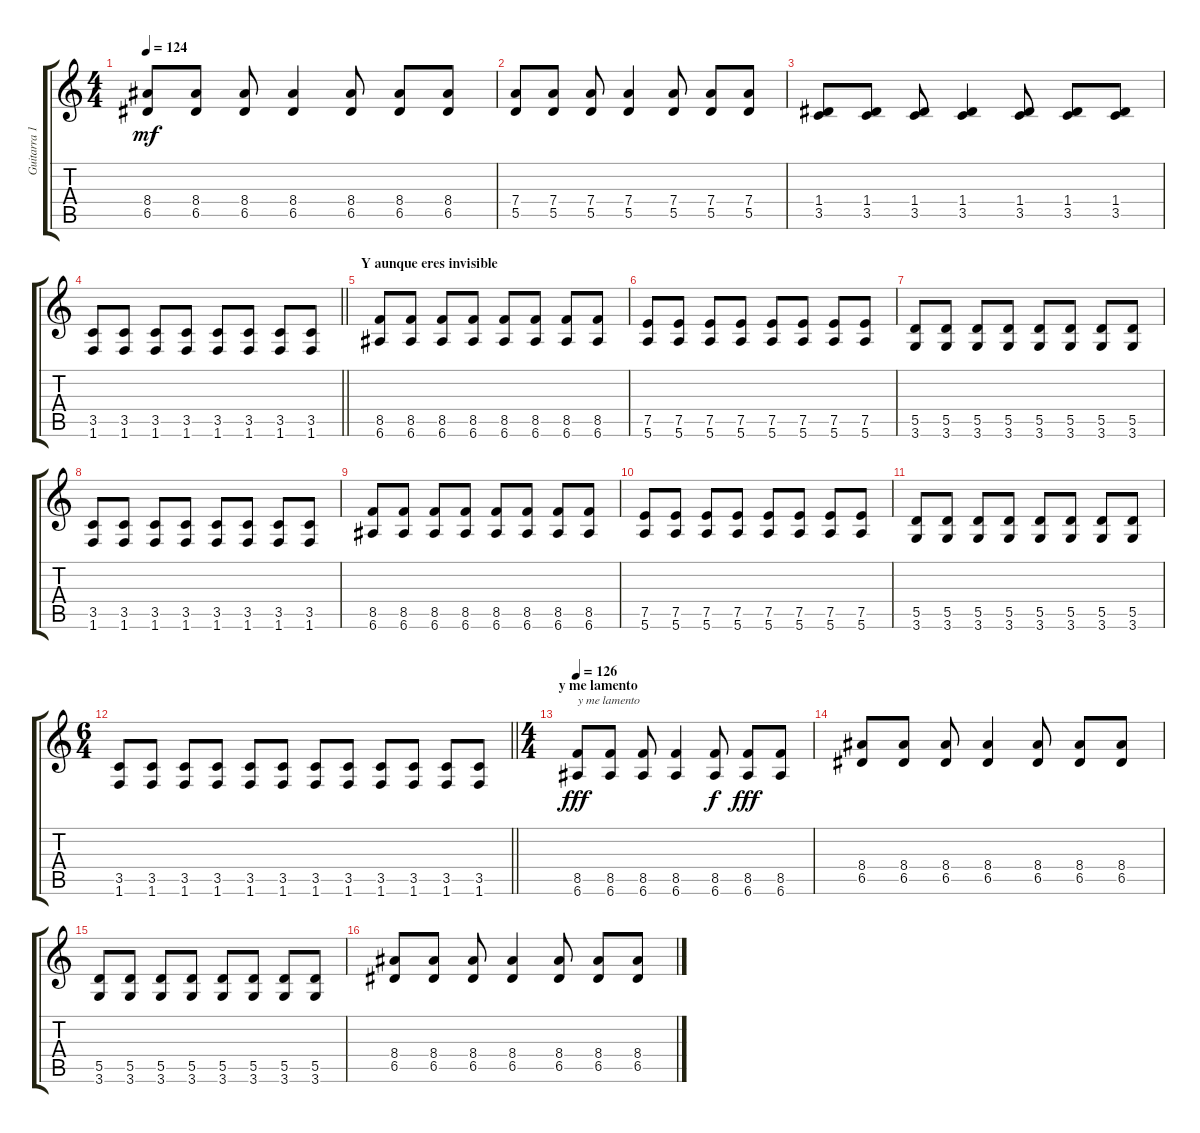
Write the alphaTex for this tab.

\track ("Guitarra 1" "Guitarra 1") {instrument acousticguitarsteel}
\staff {score tabs}
\tuning (E4 B3 G3 D3 A2 E2) {hide}
\ts (4 4)
\tempo 124
\clef g2
\ks c
(8.4 6.5).8{dy mf} (8.4 6.5).8 (8.4 6.5).8 (8.4 6.5).4 (8.4 6.5).8 (8.4 6.5).8 (8.4 6.5).8 |
(7.4 5.5).8 (7.4 5.5).8 (7.4 5.5).8 (7.4 5.5).4 (7.4 5.5).8 (7.4 5.5).8 (7.4 5.5).8 |
(1.4 3.5).8 (1.4 3.5).8 (1.4 3.5).8 (1.4 3.5).4 (1.4 3.5).8 (1.4 3.5).8 (1.4 3.5).8 |
\barLineRight lightlight
(3.5 1.6).8 (3.5 1.6).8 (3.5 1.6).8 (3.5 1.6).8 (3.5 1.6).8 (3.5 1.6).8 (3.5 1.6).8 (3.5 1.6).8 |
\section ("" "Y aunque eres invisible")
(8.5 6.6).8 (8.5 6.6).8 (8.5 6.6).8 (8.5 6.6).8 (8.5 6.6).8 (8.5 6.6).8 (8.5 6.6).8 (8.5 6.6).8 |
(7.5 5.6).8 (7.5 5.6).8 (7.5 5.6).8 (7.5 5.6).8 (7.5 5.6).8 (7.5 5.6).8 (7.5 5.6).8 (7.5 5.6).8 |
(5.5 3.6).8 (5.5 3.6).8 (5.5 3.6).8 (5.5 3.6).8 (5.5 3.6).8 (5.5 3.6).8 (5.5 3.6).8 (5.5 3.6).8 |
(3.5 1.6).8 (3.5 1.6).8 (3.5 1.6).8 (3.5 1.6).8 (3.5 1.6).8 (3.5 1.6).8 (3.5 1.6).8 (3.5 1.6).8 |
(8.5 6.6).8 (8.5 6.6).8 (8.5 6.6).8 (8.5 6.6).8 (8.5 6.6).8 (8.5 6.6).8 (8.5 6.6).8 (8.5 6.6).8 |
(7.5 5.6).8 (7.5 5.6).8 (7.5 5.6).8 (7.5 5.6).8 (7.5 5.6).8 (7.5 5.6).8 (7.5 5.6).8 (7.5 5.6).8 |
(5.5 3.6).8 (5.5 3.6).8 (5.5 3.6).8 (5.5 3.6).8 (5.5 3.6).8 (5.5 3.6).8 (5.5 3.6).8 (5.5 3.6).8 |
\ts (6 4)
\barLineRight lightlight
(3.5 1.6).8 (3.5 1.6).8 (3.5 1.6).8 (3.5 1.6).8 (3.5 1.6).8 (3.5 1.6).8 (3.5 1.6).8 (3.5 1.6).8 (3.5 1.6).8 (3.5 1.6).8 (3.5 1.6).8 (3.5 1.6).8 |
\ts (4 4)
\section ("" "y me lamento")
\tempo 126
(8.5 6.6).8{txt "y me lamento" dy fff volume 16 balance 0 instrument distortionguitar} (8.5 6.6).8 (8.5 6.6).8 (8.5 6.6).4 (8.5 6.6).8{dy f} (8.5 6.6).8{dy fff} (8.5 6.6).8 |
(8.4 6.5).8 (8.4 6.5).8 (8.4 6.5).8 (8.4 6.5).4 (8.4 6.5).8 (8.4 6.5).8 (8.4 6.5).8 |
(5.5 3.6).8 (5.5 3.6).8 (5.5 3.6).8 (5.5 3.6).8 (5.5 3.6).8 (5.5 3.6).8 (5.5 3.6).8 (5.5 3.6).8 |
(8.4 6.5).8 (8.4 6.5).8 (8.4 6.5).8 (8.4 6.5).4 (8.4 6.5).8 (8.4 6.5).8 (8.4 6.5).8
